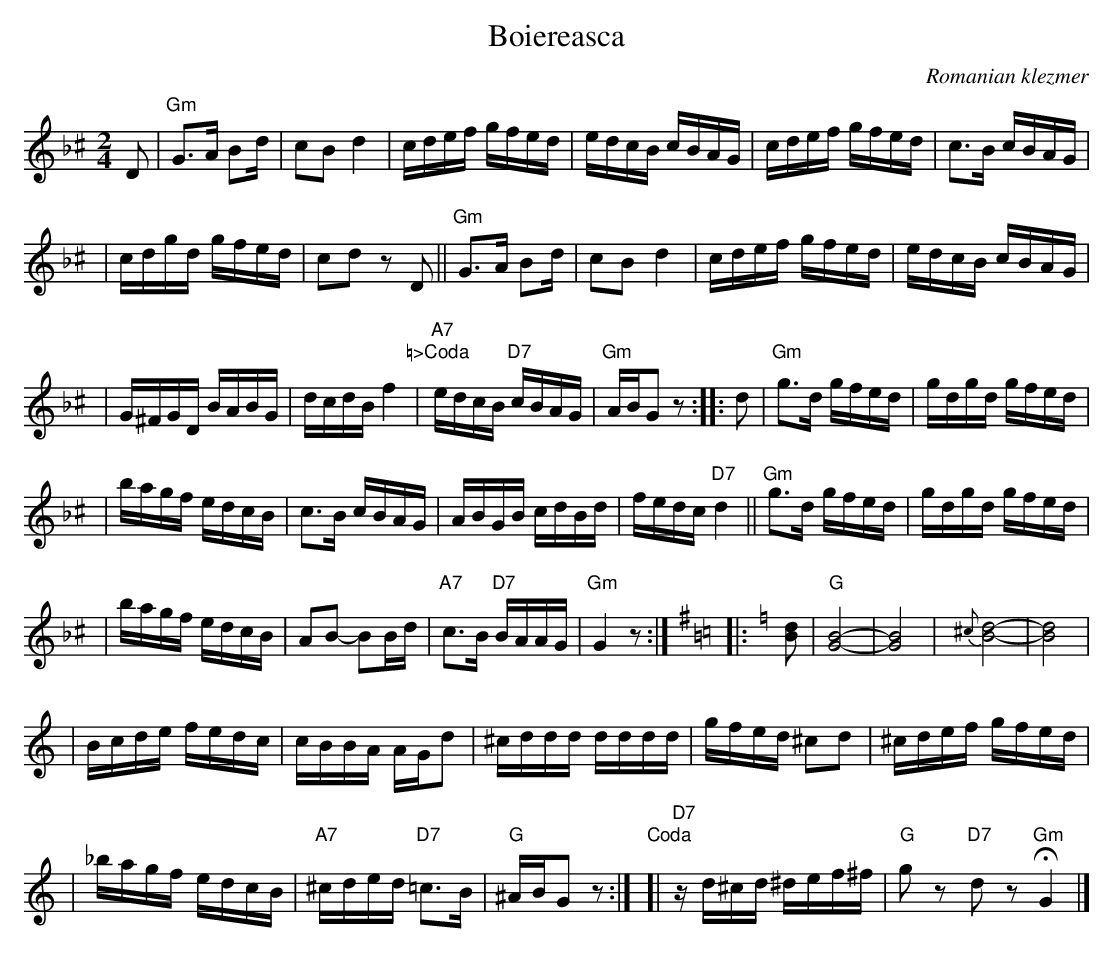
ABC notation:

X:1
T: Boiereasca
O: Romanian klezmer
M: 2/4
L: 1/16
K: Gdor^c
D2 \
| "Gm"G3A B2d | c2B2 d4 \
| cdef gfed | edcB cBAG \
| cdef gfed | c3B cBAG |
| cdgd gfed | c2d2 z2D2 \
|| "Gm"G3A B2d | c2B2 d4 \
| cdef gfed | edcB cBAG |
| G^FGD BABG | dcdB f4 \
"\=>Coda"\
| "A7"edcB "D7"cBAG | "Gm"ABG2 z2 \
:: d2 \
| "Gm"g3d gfed | gdgd gfed |
| bagf edcB | c3B cBAG \
| ABGB cdBd | fedc "D7"d4 \
|| "Gm"g3d gfed | gdgd gfed |
| bagf edcB | A2B2- B2Bd \
| "A7"c3B "D7"BAAG | "Gm"G4 z2 :|[K:G=B=c]\
[K:Gmix]\
|: [d2B2] \
| "G"[B8-G8-] | [B8G8] \
| {^c}[d8-B8-] | [d8B8] |
| Bcde fedc | cBBA AGd2 \
| ^cddd dddd | gfed ^c2d2 \
| ^cdef gfed |
| _bagf edcB \
| "A7"^cded "D7"=c3B | "G"^ABG2 z2 :|\
"Coda"\
[| "D7"zd^cd ^def^f | "G"g2z2 "D7"d2z2 "Gm"HG4 |]
